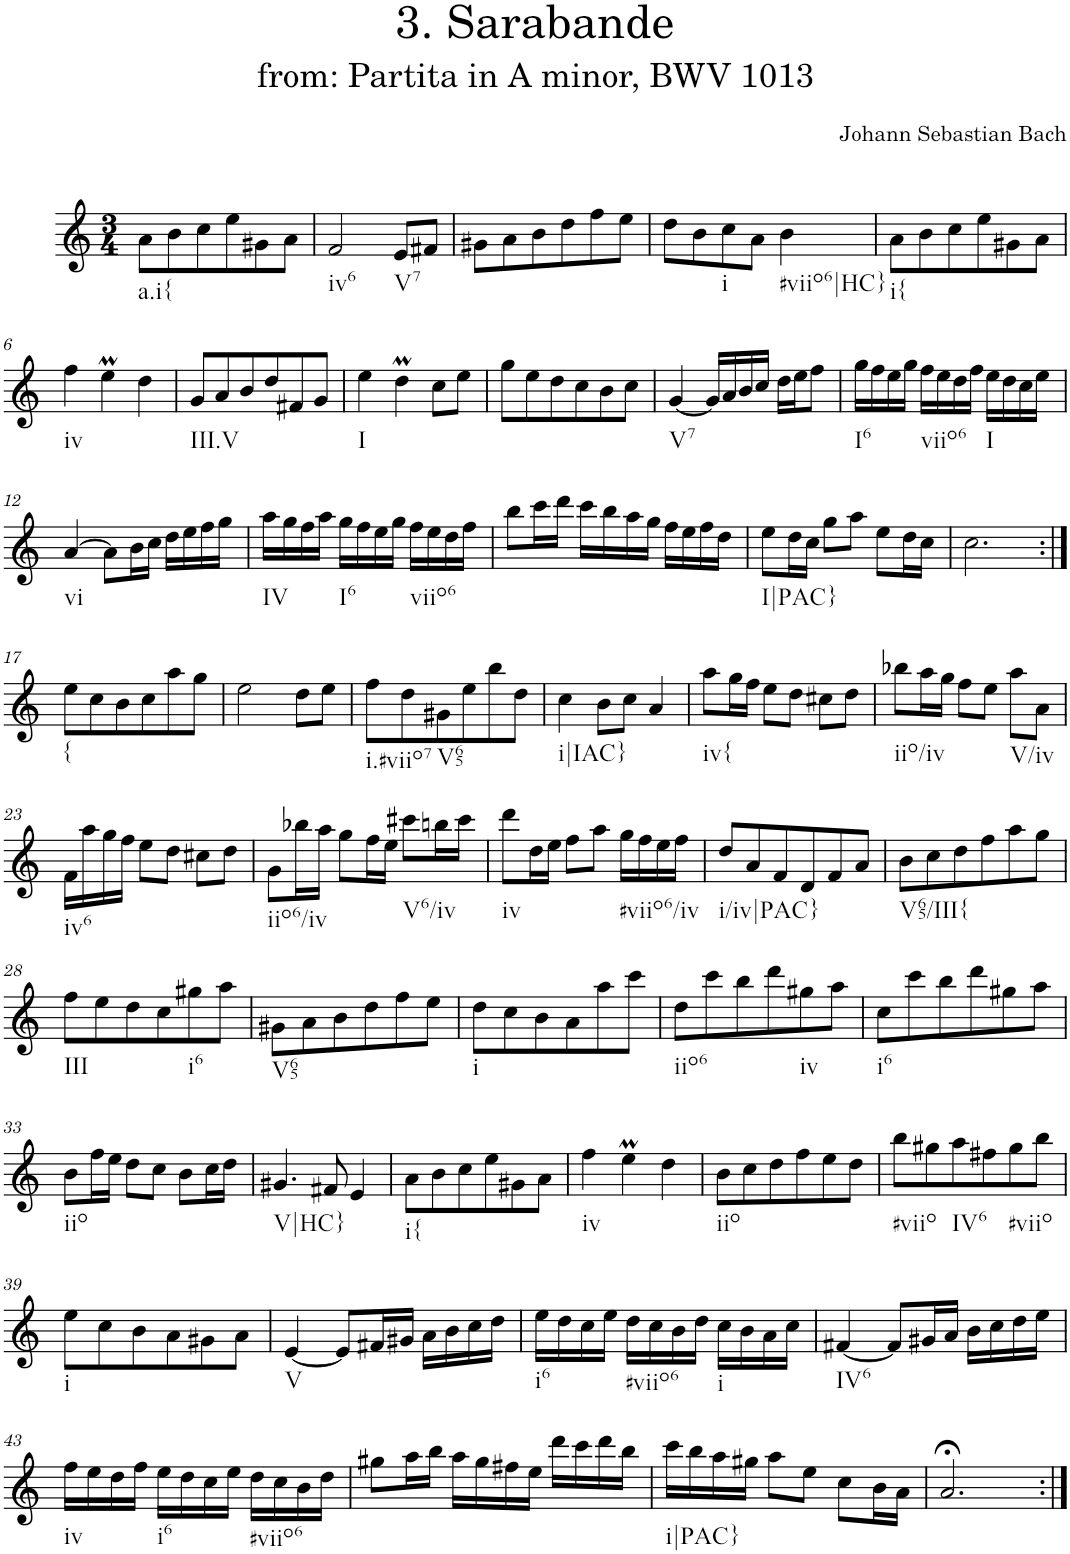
**kern
*part1
*staff1
*I"Flute
*I'Fl.
*clefG2
*k[]
*M3/4
=1
!LO:TX:b:t=a.i{
8a\L
8b\
8cc\
8ee\
8g#X\
8a\J
=2
!LO:TX:b:t=iv6
2f/
!LO:TX:b:t=V7
8e/L
8f#X/J
=3
8g#X\L
8a\
8b\
8dd\
8ff\
8ee\J
=4
8dd\L
8b\
!LO:TX:b:t=i
8cc\
8a\J
!LO:TX:b:t=#viio6|HC}
4b\
=5
!LO:TX:b:t=i{
8a\L
8b\
8cc\
8ee\
8g#X\
8a\J
!!LO:LB:g=z
=6
!LO:TX:b:t=iv
4ff\
4eem\
4dd\
=7
!LO:TX:b:t=III.V
8g/L
8a/
8b/
8dd/
8f#X/
8g/J
=8
!LO:TX:b:t=I
4ee\
4ddM\
8cc\L
8ee\J
=9
8gg\L
8ee\
8dd\
8cc\
8b\
8cc\J
=10
!LO:TX:b:t=V7
[4g/
16g/LL]
16a/
16b/
16cc/JJ
16dd\LL
16ee\J
8ff\J
=11
!LO:TX:b:t=I6
16gg\LL
16ff\
16ee\
16gg\JJ
!LO:TX:b:t=viio6
16ff\LL
16ee\
16dd\
16ff\JJ
!LO:TX:b:t=I
16ee\LL
16dd\
16cc\
16ee\JJ
!!LO:LB:g=z
=12
!LO:TX:b:t=vi
[4a/
8a\L]
16b\L
16cc\JJ
16dd\LL
16ee\
16ff\
16gg\JJ
=13
!LO:TX:b:t=IV
16aa\LL
16gg\
16ff\
16aa\JJ
!LO:TX:b:t=I6
16gg\LL
16ff\
16ee\
16gg\JJ
!LO:TX:b:t=viio6
16ff\LL
16ee\
16dd\
16ff\JJ
=14
8bb\L
16ccc\L
16ddd\JJ
16ccc\LL
16bb\
16aa\
16gg\JJ
16ff\LL
16ee\
16ff\
16dd\JJ
=15
!LO:TX:b:t=I|PAC}
8ee\L
16dd\L
16cc\JJ
8gg\L
8aa\J
8ee\L
16dd\L
16cc\JJ
=16
2.cc\
!!LO:LB:g=z
=17:|!
!LO:TX:b:t={
8ee\L
8cc\
8b\
8cc\
8aa\
8gg\J
=18
2ee\
8dd\L
8ee\J
=19
!LO:TX:b:t=i.#viio7
8ff\L
8dd\
!LO:TX:b:t=V65
8g#X\
8ee\
8bb\
8dd\J
=20
!LO:TX:b:t=i|IAC}
4cc\
8b\L
8cc\J
4a/
=21
!LO:TX:b:t=iv{
8aa\L
16gg\L
16ff\JJ
8ee\L
8dd\J
8cc#X\L
8dd\J
=22
!LO:TX:b:t=iio/iv
8bb-X\L
16aa\L
16gg\JJ
8ff\L
8ee\J
!LO:TX:b:t=V/iv
8aa\L
8a\J
!!LO:LB:g=z
=23
!LO:TX:b:t=iv6
16f\LL
16aa\
16gg\
16ff\JJ
8ee\L
8dd\J
8cc#X\L
8dd\J
=24
!LO:TX:b:t=iio6/iv
8g\L
16bb-X\L
16aa\JJ
8gg\L
16ff\L
16ee\JJ
!LO:TX:b:t=V6/iv
8ccc#X\L
16bbn\L
16ccc#\JJ
=25
!LO:TX:b:t=iv
8ddd\L
16dd\L
16ee\JJ
8ff\L
8aa\J
!LO:TX:b:t=#viio6/iv
16gg\LL
16ff\
16ee\
16ff\JJ
=26
!LO:TX:b:t=i/iv|PAC}
8dd/L
8a/
8f/
8d/
8f/
8a/J
=27
!LO:TX:b:t=V65/III{
8b\L
8cc\
8dd\
8ff\
8aa\
8gg\J
!!LO:LB:g=z
=28
!LO:TX:b:t=III
8ff\L
8ee\
8dd\
8cc\
!LO:TX:b:t=i6
8gg#X\
8aa\J
=29
!LO:TX:b:t=V65
8g#X\L
8a\
8b\
8dd\
8ff\
8ee\J
=30
!LO:TX:b:t=i
8dd\L
8cc\
8b\
8a\
8aa\
8ccc\J
=31
!LO:TX:b:t=iio6
8dd\L
8ccc\
8bb\
8ddd\
!LO:TX:b:t=iv
8gg#X\
8aa\J
=32
!LO:TX:b:t=i6
8cc\L
8ccc\
8bb\
8ddd\
8gg#X\
8aa\J
!!LO:LB:g=z
=33
!LO:TX:b:t=iio
8b\L
16ff\L
16ee\JJ
8dd\L
8cc\J
8b\L
16cc\L
16dd\JJ
=34
!LO:TX:b:t=V|HC}
4.g#X/
8f#X/
4e/
=35
!LO:TX:b:t=i{
8a\L
8b\
8cc\
8ee\
8g#X\
8a\J
=36
!LO:TX:b:t=iv
4ff\
4eem\
4dd\
=37
!LO:TX:b:t=iio
8b\L
8cc\
8dd\
8ff\
8ee\
8dd\J
=38
!LO:TX:b:t=#viio
8bb\L
8gg#X\
!LO:TX:b:t=IV6
8aa\
8ff#X\
!LO:TX:b:t=#viio
8gg#\
8bb\J
!!LO:LB:g=z
=39
!LO:TX:b:t=i
8ee\L
8cc\
8b\
8a\
8g#X\
8a\J
=40
!LO:TX:b:t=V
[4e/
8e/L]
16f#X/L
16g#X/JJ
16a\LL
16b\
16cc\
16dd\JJ
=41
!LO:TX:b:t=i6
16ee\LL
16dd\
16cc\
16ee\JJ
!LO:TX:b:t=#viio6
16dd\LL
16cc\
16b\
16dd\JJ
!LO:TX:b:t=i
16cc\LL
16b\
16a\
16cc\JJ
=42
!LO:TX:b:t=IV6
[4f#X/
8f#/L]
16g#X/L
16a/JJ
16b\LL
16cc\
16dd\
16ee\JJ
!!LO:LB:g=z
=43
!LO:TX:b:t=iv
16ff\LL
16ee\
16dd\
16ff\JJ
!LO:TX:b:t=i6
16ee\LL
16dd\
16cc\
16ee\JJ
!LO:TX:b:t=#viio6
16dd\LL
16cc\
16b\
16dd\JJ
=44
8gg#X\L
16aa\L
16bb\JJ
16aa\LL
16gg#\
16ff#X\
16ee\JJ
16ddd\LL
16ccc\
16ddd\
16bb\JJ
=45
!LO:TX:b:t=i|PAC}
16ccc\LL
16bb\
16aa\
16gg#X\JJ
8aa\L
8ee\J
8cc\L
16b\L
16a\JJ
=46
2.a;</
=:|!
*-
